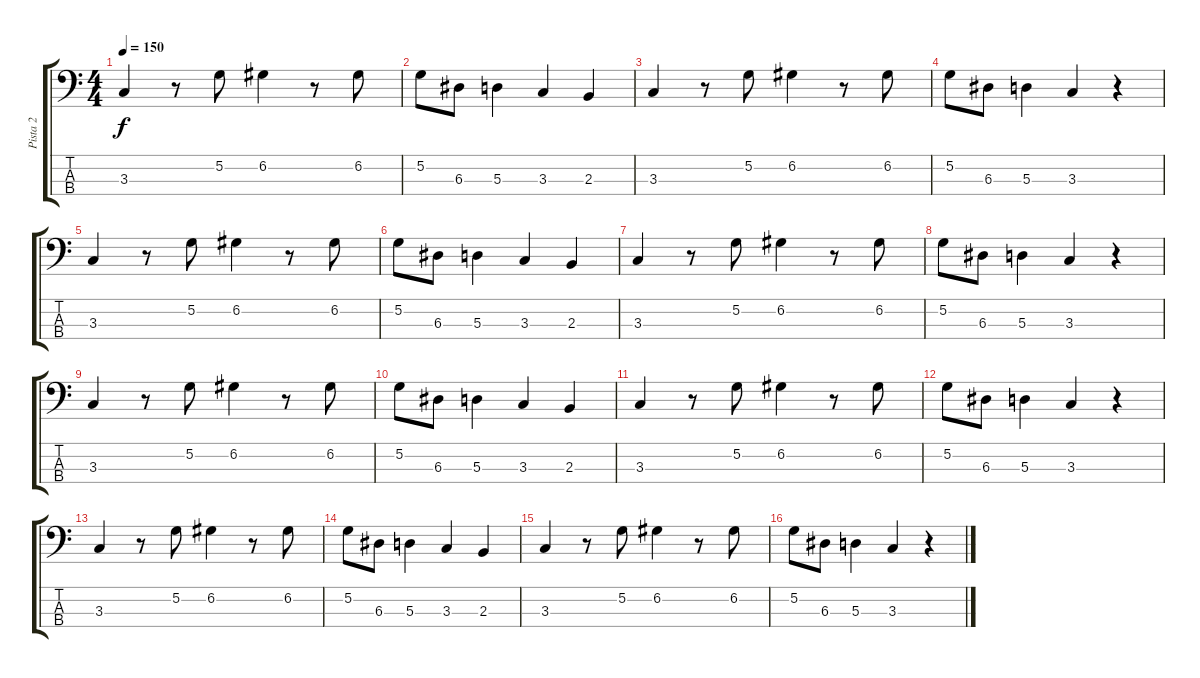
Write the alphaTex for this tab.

\track ("Pista 2" "Pista 2") {instrument acousticguitarnylon}
\staff {score tabs}
\tuning (G2 D2 A1 E1) {hide}
\ts (4 4)
\tempo 150
\clef f4
\ks c
3.3.4{dy f instrument acousticguitarnylon} r.8 5.2.8 6.2.4 r.8 6.2.8 |
5.2.8 6.3.8 5.3.4 3.3.4 2.3.4 |
3.3.4 r.8 5.2.8 6.2.4 r.8 6.2.8 |
5.2.8 6.3.8 5.3.4 3.3.4 r.4 |
3.3.4 r.8 5.2.8 6.2.4 r.8 6.2.8 |
5.2.8 6.3.8 5.3.4 3.3.4 2.3.4 |
3.3.4 r.8 5.2.8 6.2.4 r.8 6.2.8 |
5.2.8 6.3.8 5.3.4 3.3.4 r.4 |
3.3.4 r.8 5.2.8 6.2.4 r.8 6.2.8 |
5.2.8 6.3.8 5.3.4 3.3.4 2.3.4 |
3.3.4 r.8 5.2.8 6.2.4 r.8 6.2.8 |
5.2.8 6.3.8 5.3.4 3.3.4 r.4 |
3.3.4 r.8 5.2.8 6.2.4 r.8 6.2.8 |
5.2.8 6.3.8 5.3.4 3.3.4 2.3.4 |
3.3.4 r.8 5.2.8 6.2.4 r.8 6.2.8 |
5.2.8 6.3.8 5.3.4 3.3.4 r.4
